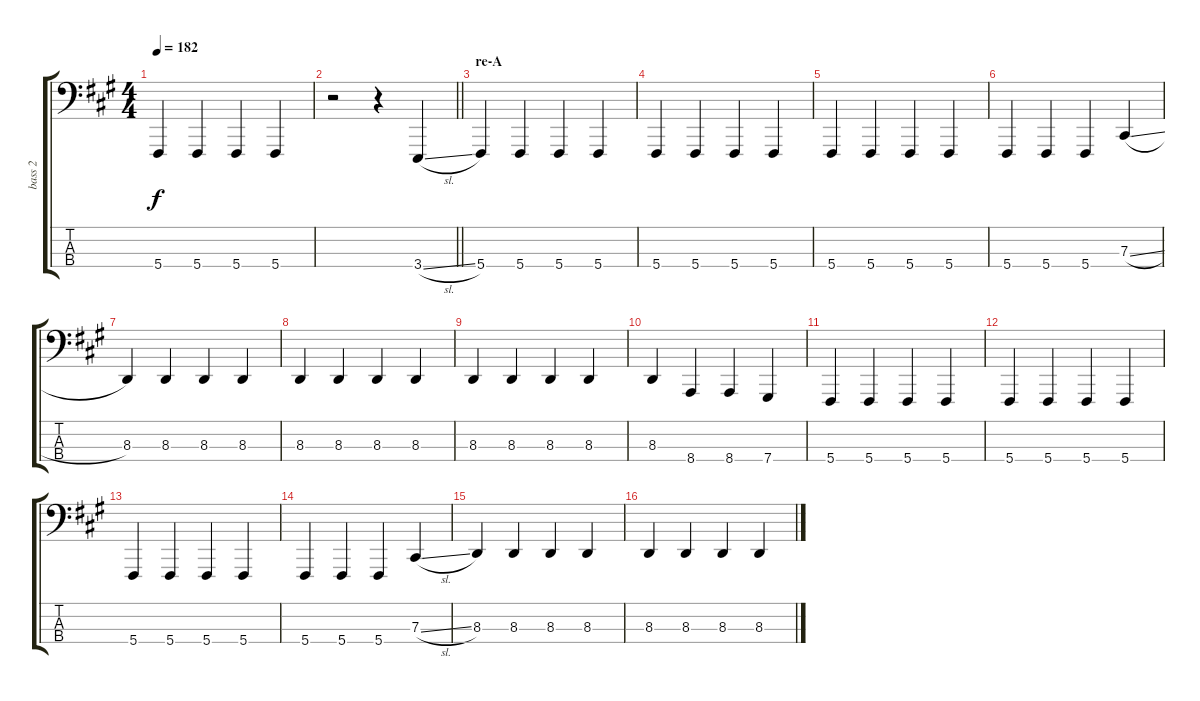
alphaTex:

\track ("bass 2" "bass 2") {instrument lead8bassandlead}
\staff {score tabs}
\tuning (E2 B1 Gb1 Db1) {hide}
\ts (4 4)
\tempo 182
\clef f4
\ks a
5.4.4{dy f} 5.4.4 5.4.4 5.4.4 |
\barLineRight lightlight
r.2 r.4 3.4{sl}.4 |
\section ("" "re-A")
5.4.4 5.4.4 5.4.4 5.4.4 |
5.4.4 5.4.4 5.4.4 5.4.4 |
5.4.4 5.4.4 5.4.4 5.4.4 |
5.4.4 5.4.4 5.4.4 7.3{sl}.4 |
8.3.4 8.3.4 8.3.4 8.3.4 |
8.3.4 8.3.4 8.3.4 8.3.4 |
8.3.4 8.3.4 8.3.4 8.3.4 |
8.3.4 8.4.4 8.4.4 7.4.4 |
5.4.4 5.4.4 5.4.4 5.4.4 |
5.4.4 5.4.4 5.4.4 5.4.4 |
5.4.4 5.4.4 5.4.4 5.4.4 |
5.4.4 5.4.4 5.4.4 7.3{sl}.4 |
8.3.4 8.3.4 8.3.4 8.3.4 |
8.3.4 8.3.4 8.3.4 8.3.4
